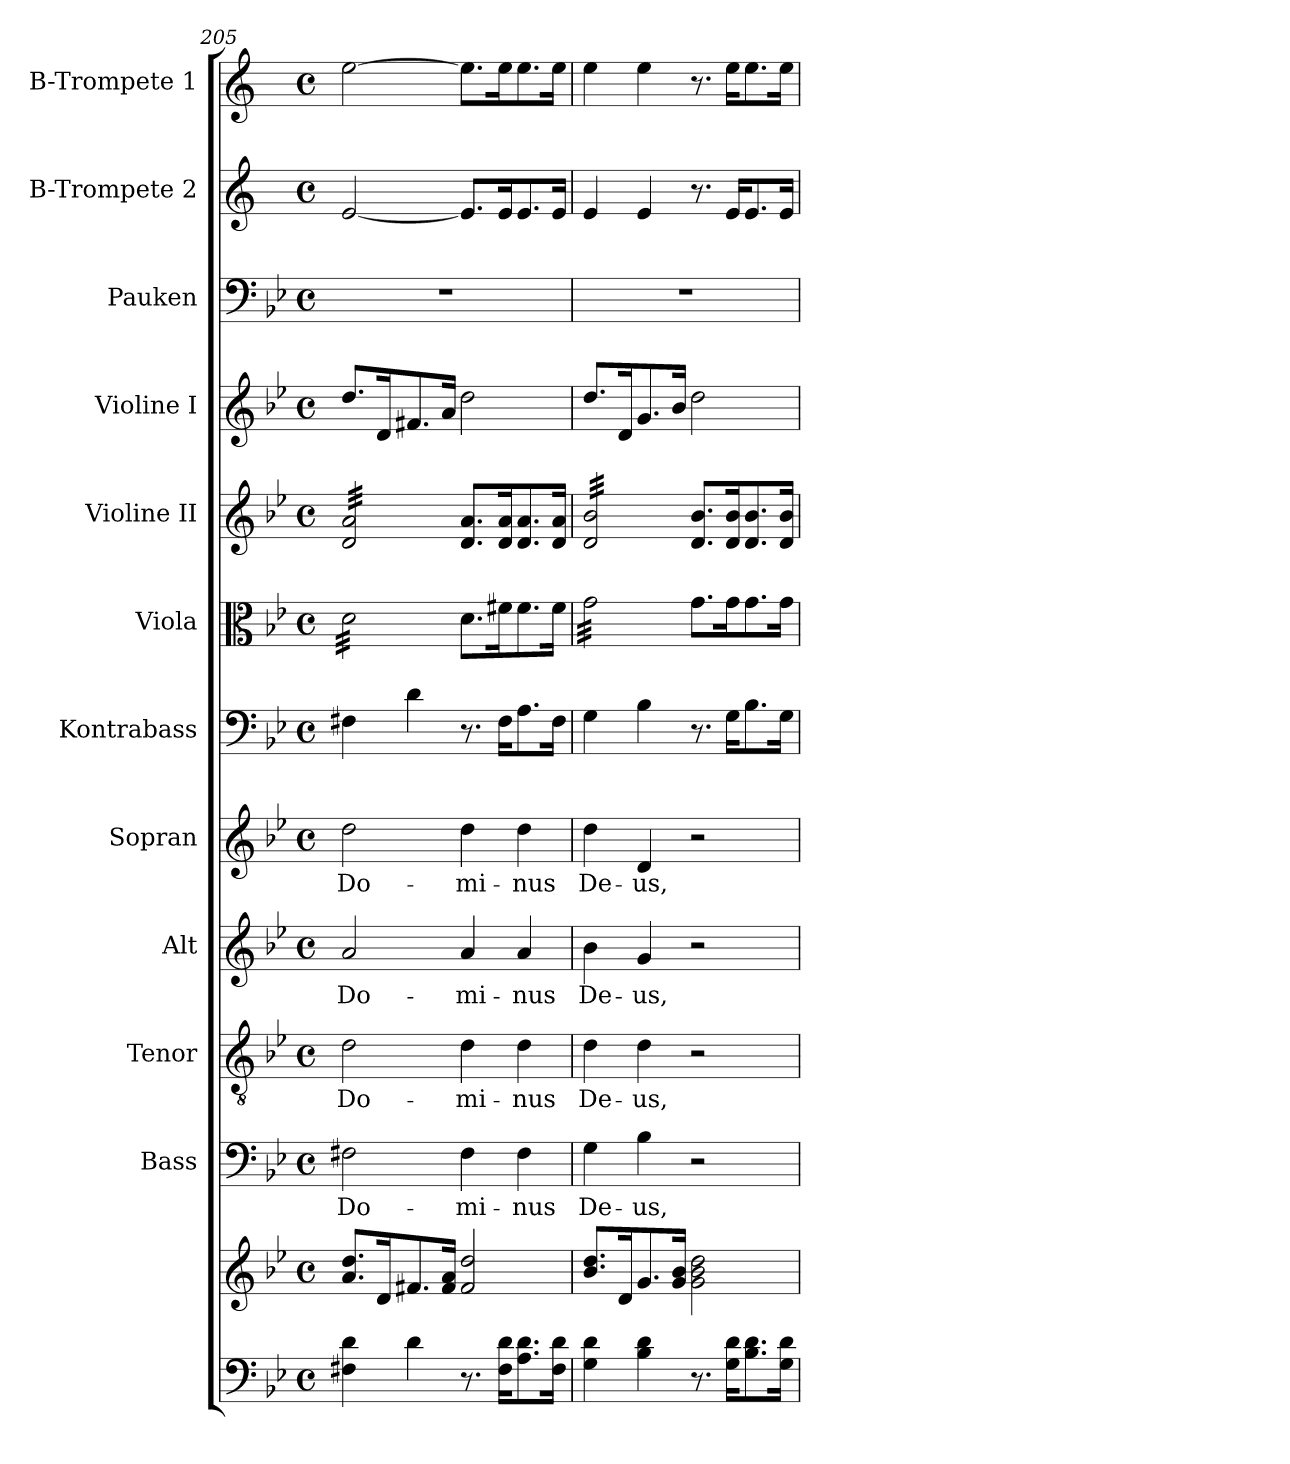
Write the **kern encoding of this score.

**kern	**kern	**kern	**text	**kern	**text	**kern	**text	**kern	**text	**kern	**kern	**kern	**kern	**kern	**kern	**kern
*part12	*part12	*part11	*part11	*part10	*part10	*part9	*part9	*part8	*part8	*part7	*part6	*part5	*part4	*part3	*part2	*part1
*staff13	*staff12	*staff11	*staff11	*staff10	*staff10	*staff9	*staff9	*staff8	*staff8	*staff7	*staff6	*staff5	*staff4	*staff3	*staff2	*staff1
*	*	*I"Bass	*	*I"Tenor	*	*I"Alt	*	*I"Sopran	*	*I"Kontrabass	*I"Viola	*I"Violine II	*I"Violine I	*I"Pauken	*I"B-Trompete 2	*I"B-Trompete 1
*	*	*I'B.	*	*I'T.	*	*I'A.	*	*I'S.	*	*I'Kb.	*I'Vla.	*I'Vl. II	*I'Vl. I	*I'Pk.	*I'B Trp. 2	*I'B Trp. 1
*clefF4	*clefG2	*clefF4	*	*clefGv2	*	*clefG2	*	*clefG2	*	*clefF4	*clefC3	*clefG2	*clefG2	*clefF4	*clefG2	*clefG2
*	*	*	*	*	*	*	*	*	*	*ITrd7c12	*	*	*	*	*ITrd1c2	*ITrd1c2
*k[b-e-]	*k[b-e-]	*k[b-e-]	*	*k[b-e-]	*	*k[b-e-]	*	*k[b-e-]	*	*k[b-e-]	*k[b-e-]	*k[b-e-]	*k[b-e-]	*k[b-e-]	*k[b-e-]	*k[b-e-]
*B-:	*B-:	*B-:	*	*B-:	*	*B-:	*	*B-:	*	*B-:	*B-:	*B-:	*B-:	*B-:	*B-:	*B-:
*M4/4	*M4/4	*M4/4	*	*M4/4	*	*M4/4	*	*M4/4	*	*M4/4	*M4/4	*M4/4	*M4/4	*M4/4	*M4/4	*M4/4
*met(c)	*met(c)	*met(c)	*	*met(c)	*	*met(c)	*	*met(c)	*	*met(c)	*met(c)	*met(c)	*met(c)	*met(c)	*met(c)	*met(c)
=205	=205	=205	=205	=205	=205	=205	=205	=205	=205	=205	=205	=205	=205	=205	=205	=205
!	!	!	!LO:LY:b	!	!LO:LY:b	!	!LO:LY:b	!	!LO:LY:b	!	!	!	!	!	!	!
*	*	*	*	*	*	*	*	*	*	*	*tremolo	*	*	*	*	*
*	*	*	*	*	*	*	*	*	*	*	*	*tremolo	*	*	*	*
4F#X\ 4d\	8.a/ 8.dd/L	2F#X\	Do-	2d\	Do-	2a/	Do-	2dd\	Do-	4FF#X\	32d\LLL	32d/ 32a/LLL	8.dd/L	1r	[2d/	[2dd\
.	.	.	.	.	.	.	.	.	.	.	32d\	32d/ 32a/	.	.	.	.
.	.	.	.	.	.	.	.	.	.	.	32d\	32d/ 32a/	.	.	.	.
.	.	.	.	.	.	.	.	.	.	.	32d\	32d/ 32a/	.	.	.	.
.	.	.	.	.	.	.	.	.	.	.	32d\	32d/ 32a/	.	.	.	.
.	.	.	.	.	.	.	.	.	.	.	32d\	32d/ 32a/	.	.	.	.
.	16d/k	.	.	.	.	.	.	.	.	.	32d\	32d/ 32a/	16d/k	.	.	.
.	.	.	.	.	.	.	.	.	.	.	32d\	32d/ 32a/	.	.	.	.
4d\	8.f#X/	.	.	.	.	.	.	.	.	4D\	32d\	32d/ 32a/	8.f#X/	.	.	.
.	.	.	.	.	.	.	.	.	.	.	32d\	32d/ 32a/	.	.	.	.
.	.	.	.	.	.	.	.	.	.	.	32d\	32d/ 32a/	.	.	.	.
.	.	.	.	.	.	.	.	.	.	.	32d\	32d/ 32a/	.	.	.	.
.	.	.	.	.	.	.	.	.	.	.	32d\	32d/ 32a/	.	.	.	.
.	.	.	.	.	.	.	.	.	.	.	32d\	32d/ 32a/	.	.	.	.
.	16f#/ 16a/Jk	.	.	.	.	.	.	.	.	.	32d\	32d/ 32a/	16a/Jk	.	.	.
.	.	.	.	.	.	.	.	.	.	.	32d\JJJ	32d/ 32a/JJJ	.	.	.	.
*	*	*	*	*	*	*	*	*	*	*	*	*Xtremolo	*	*	*	*
*	*	*	*	*	*	*	*	*	*	*	*Xtremolo	*	*	*	*	*
!	!	!	!LO:LY:b	!	!LO:LY:b	!	!LO:LY:b	!	!LO:LY:b	!	!	!	!	!	!	!
8.r	2f#/ 2dd/	4F#\	-mi-	4d\	-mi-	4a/	-mi-	4dd\	-mi-	8.r	8.d\L	8.d/ 8.a/L	2dd\	.	8.d/L]	8.dd\L]
16F#\ 16d\KL	.	.	.	.	.	.	.	.	.	16FF#\KL	16f#X\k	16d/ 16a/k	.	.	16d/k	16dd\k
!	!	!	!LO:LY:b	!	!LO:LY:b	!	!LO:LY:b	!	!LO:LY:b	!	!	!	!	!	!	!
8.A\ 8.d\	.	4F#\	-nus	4d\	-nus	4a/	-nus	4dd\	-nus	8.AA\	8.f#\	8.d/ 8.a/	.	.	8.d/	8.dd\
16F#\ 16d\Jk	.	.	.	.	.	.	.	.	.	16FF#\Jk	16f#\Jk	16d/ 16a/Jk	.	.	16d/Jk	16dd\Jk
!!LO:PB:g=z
=206	=206	=206	=206	=206	=206	=206	=206	=206	=206	=206	=206	=206	=206	=206	=206	=206
!	!	!	!LO:LY:b	!	!LO:LY:b	!	!LO:LY:b	!	!LO:LY:b	!	!	!	!	!	!	!
*	*	*	*	*	*	*	*	*	*	*	*tremolo	*	*	*	*	*
*	*	*	*	*	*	*	*	*	*	*	*	*tremolo	*	*	*	*
4G\ 4d\	8.b-/ 8.dd/L	4G\	De-	4d\	De-	4b-\	De-	4dd\	De-	4GG\	32g\LLL	32d/ 32b-/LLL	8.dd/L	1r	4d/	4dd\
.	.	.	.	.	.	.	.	.	.	.	32g\	32d/ 32b-/	.	.	.	.
.	.	.	.	.	.	.	.	.	.	.	32g\	32d/ 32b-/	.	.	.	.
.	.	.	.	.	.	.	.	.	.	.	32g\	32d/ 32b-/	.	.	.	.
.	.	.	.	.	.	.	.	.	.	.	32g\	32d/ 32b-/	.	.	.	.
.	.	.	.	.	.	.	.	.	.	.	32g\	32d/ 32b-/	.	.	.	.
.	16d/k	.	.	.	.	.	.	.	.	.	32g\	32d/ 32b-/	16d/k	.	.	.
.	.	.	.	.	.	.	.	.	.	.	32g\	32d/ 32b-/	.	.	.	.
!	!	!	!LO:LY:b	!	!LO:LY:b	!	!LO:LY:b	!	!LO:LY:b	!	!	!	!	!	!	!
4B-\ 4d\	8.g/	4B-\	-us,	4d\	-us,	4g/	-us,	4d/	-us,	4BB-\	32g\	32d/ 32b-/	8.g/	.	4d/	4dd\
.	.	.	.	.	.	.	.	.	.	.	32g\	32d/ 32b-/	.	.	.	.
.	.	.	.	.	.	.	.	.	.	.	32g\	32d/ 32b-/	.	.	.	.
.	.	.	.	.	.	.	.	.	.	.	32g\	32d/ 32b-/	.	.	.	.
.	.	.	.	.	.	.	.	.	.	.	32g\	32d/ 32b-/	.	.	.	.
.	.	.	.	.	.	.	.	.	.	.	32g\	32d/ 32b-/	.	.	.	.
.	16g/ 16b-/Jk	.	.	.	.	.	.	.	.	.	32g\	32d/ 32b-/	16b-/Jk	.	.	.
.	.	.	.	.	.	.	.	.	.	.	32g\JJJ	32d/ 32b-/JJJ	.	.	.	.
*	*	*	*	*	*	*	*	*	*	*	*	*Xtremolo	*	*	*	*
*	*	*	*	*	*	*	*	*	*	*	*Xtremolo	*	*	*	*	*
8.r	2g\ 2b-\ 2dd\	2r	.	2r	.	2r	.	2r	.	8.r	8.g\L	8.d/ 8.b-/L	2dd\	.	8.r	8.r
16G\ 16d\KL	.	.	.	.	.	.	.	.	.	16GG\KL	16g\k	16d/ 16b-/k	.	.	16d/KL	16dd\KL
8.B-\ 8.d\	.	.	.	.	.	.	.	.	.	8.BB-\	8.g\	8.d/ 8.b-/	.	.	8.d/	8.dd\
16G\ 16d\Jk	.	.	.	.	.	.	.	.	.	16GG\Jk	16g\Jk	16d/ 16b-/Jk	.	.	16d/Jk	16dd\Jk
=	=	=	=	=	=	=	=	=	=	=	=	=	=	=	=	=
*-	*-	*-	*-	*-	*-	*-	*-	*-	*-	*-	*-	*-	*-	*-	*-	*-
